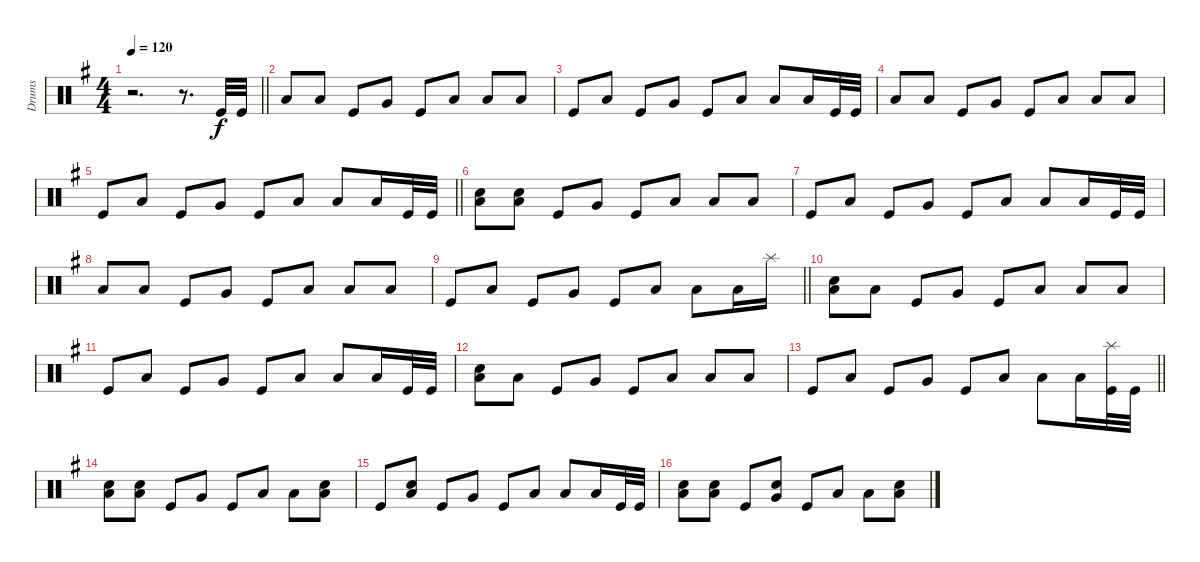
\track ("Drums" "Drums") {instrument percussion}
\staff
\articulation defaults
\ts (4 4)
\tempo 120
\clef neutral
\barLineRight lightlight
\ks eminor
r.2{d dy f} r.8{d} "Kick (hit)".32 "Kick (hit)".32 |
\section ("" "")
"Low Tom (hit)".8 "Low Tom (hit)".8 "Kick (hit)".8 "Very Low Tom (hit)".8 "Kick (hit)".8 "Low Floor Tom (hit)".8 "Low Floor Tom (hit)".8 "Low Floor Tom (hit)".8 |
"Kick (hit)".8 "Low Tom (hit)".8 "Kick (hit)".8 "Very Low Tom (hit)".8 "Kick (hit)".8 "Low Floor Tom (hit)".8 "Low Floor Tom (hit)".8 "Low Floor Tom (hit)".16 "Kick (hit)".32 "Kick (hit)".32 |
"Low Tom (hit)".8 "Low Tom (hit)".8 "Kick (hit)".8 "Very Low Tom (hit)".8 "Kick (hit)".8 "Low Floor Tom (hit)".8 "Low Floor Tom (hit)".8 "Low Floor Tom (hit)".8 |
\barLineRight lightlight "Kick (hit)".8 "Low Tom (hit)".8 "Kick (hit)".8 "Very Low Tom (hit)".8 "Kick (hit)".8 "Low Floor Tom (hit)".8 "Low Floor Tom (hit)".8 "Low Floor Tom (hit)".16 "Kick (hit)".32 "Kick (hit)".32
|
("Low Tom (hit)" "Electric Snare (hit)").8 ("Low Tom (hit)" "Electric Snare (hit)").8 "Kick (hit)".8 "Very Low Tom (hit)".8 "Kick (hit)".8 "Low Floor Tom (hit)".8 "Low Floor Tom (hit)".8 "Low Floor Tom (hit)".8 |
"Kick (hit)".8 "Low Tom (hit)".8 "Kick (hit)".8 "Very Low Tom (hit)".8 "Kick (hit)".8 "Low Floor Tom (hit)".8 "Low Floor Tom (hit)".8 "Low Floor Tom (hit)".16 "Kick (hit)".32 "Kick (hit)".32 |
"Low Tom (hit)".8 "Low Tom (hit)".8 "Kick (hit)".8 "Very Low Tom (hit)".8 "Kick (hit)".8 "Low Floor Tom (hit)".8 "Low Floor Tom (hit)".8 "Low Floor Tom (hit)".8 |
\barLineRight lightlight "Kick (hit)".8 "Low Tom (hit)".8 "Kick (hit)".8 "Very Low Tom (hit)".8 "Kick (hit)".8 "Low Floor Tom (hit)".8 "Low Floor Tom (hit)".8 "Low Floor Tom (hit)".16 "Splash (hit)".16
|
("Low Tom (hit)" "Electric Snare (hit)").8 "Low Tom (hit)".8 "Kick (hit)".8 "Very Low Tom (hit)".8 "Kick (hit)".8 "Low Floor Tom (hit)".8 "Low Floor Tom (hit)".8 "Low Floor Tom (hit)".8 |
"Kick (hit)".8 "Low Tom (hit)".8 "Kick (hit)".8 "Very Low Tom (hit)".8 "Kick (hit)".8 "Low Floor Tom (hit)".8 "Low Floor Tom (hit)".8 "Low Floor Tom (hit)".16 "Kick (hit)".32 "Kick (hit)".32 |
("Low Tom (hit)" "Electric Snare (hit)").8 "Low Tom (hit)".8 "Kick (hit)".8 "Very Low Tom (hit)".8 "Kick (hit)".8 "Low Floor Tom (hit)".8 "Low Floor Tom (hit)".8 "Low Floor Tom (hit)".8 |
\barLineRight lightlight "Kick (hit)".8 "Low Tom (hit)".8 "Kick (hit)".8 "Very Low Tom (hit)".8 "Kick (hit)".8 "Low Floor Tom (hit)".8 "Low Floor Tom (hit)".8 "Low Floor Tom (hit)".16
("Splash (hit)" "Kick (hit)").32 "Kick (hit)".32 |
("Low Tom (hit)" "Electric Snare (hit)").8 ("Low Tom (hit)" "Electric Snare (hit)").8 "Kick (hit)".8 "Very Low Tom (hit)".8 "Kick (hit)".8 "Low Floor Tom (hit)".8 "Low Floor Tom (hit)".8 ("Electric Snare (hit)" "Low Floor Tom (hit)").8 |
"Kick (hit)".8 ("Low Tom (hit)" "Electric Snare (hit)").8 "Kick (hit)".8 "Very Low Tom (hit)".8 "Kick (hit)".8 "Low Floor Tom (hit)".8 "Low Floor Tom (hit)".8 "Low Floor Tom (hit)".16 "Kick (hit)".32 "Kick (hit)".32 |
("Low Tom (hit)" "Electric Snare (hit)").8 ("Low Tom (hit)" "Electric Snare (hit)").8 "Kick (hit)".8 ("Very Low Tom (hit)" "Electric Snare (hit)").8 "Kick (hit)".8 "Low Floor Tom (hit)".8 "Low Floor Tom (hit)".8 ("Electric Snare (hit)" "Low Floor Tom (hit)").8
